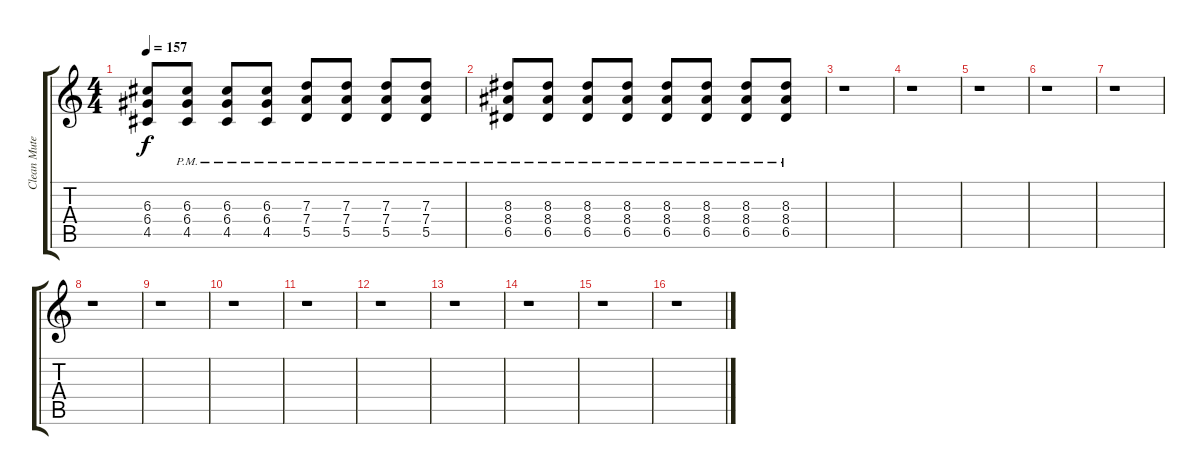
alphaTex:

\track ("Clean Muted Guitar" "Clean Mute") {instrument electricguitarmuted}
\staff {score tabs}
\tuning (E4 B3 G3 D3 A2 E2) {hide}
\ts (4 4)
\tempo 157
\clef g2
\ks c
(6.3 6.4 4.5).8{dy f} (6.3{pm} 6.4{pm} 4.5{pm}).8 (6.3{pm} 6.4{pm} 4.5{pm}).8 (6.3{pm} 6.4{pm} 4.5{pm}).8 (7.3{pm} 7.4{pm} 5.5{pm}).8 (7.3{pm} 7.4{pm} 5.5{pm}).8 (7.3{pm} 7.4{pm} 5.5{pm}).8 (7.3{pm} 7.4{pm} 5.5{pm}).8 |
(8.3{pm} 8.4{pm} 6.5{pm}).8 (8.3{pm} 8.4{pm} 6.5{pm}).8 (8.3{pm} 8.4{pm} 6.5{pm}).8 (8.3{pm} 8.4{pm} 6.5{pm}).8 (8.3{pm} 8.4{pm} 6.5{pm}).8 (8.3{pm} 8.4{pm} 6.5{pm}).8 (8.3{pm} 8.4{pm} 6.5{pm}).8 (8.3{pm} 8.4{pm} 6.5{pm}).8 |
r.1 |
r.1 |
r.1 |
r.1 |
r.1 |
r.1 |
r.1 |
r.1 |
r.1 |
r.1 |
r.1 |
r.1 |
r.1 |
r.1
